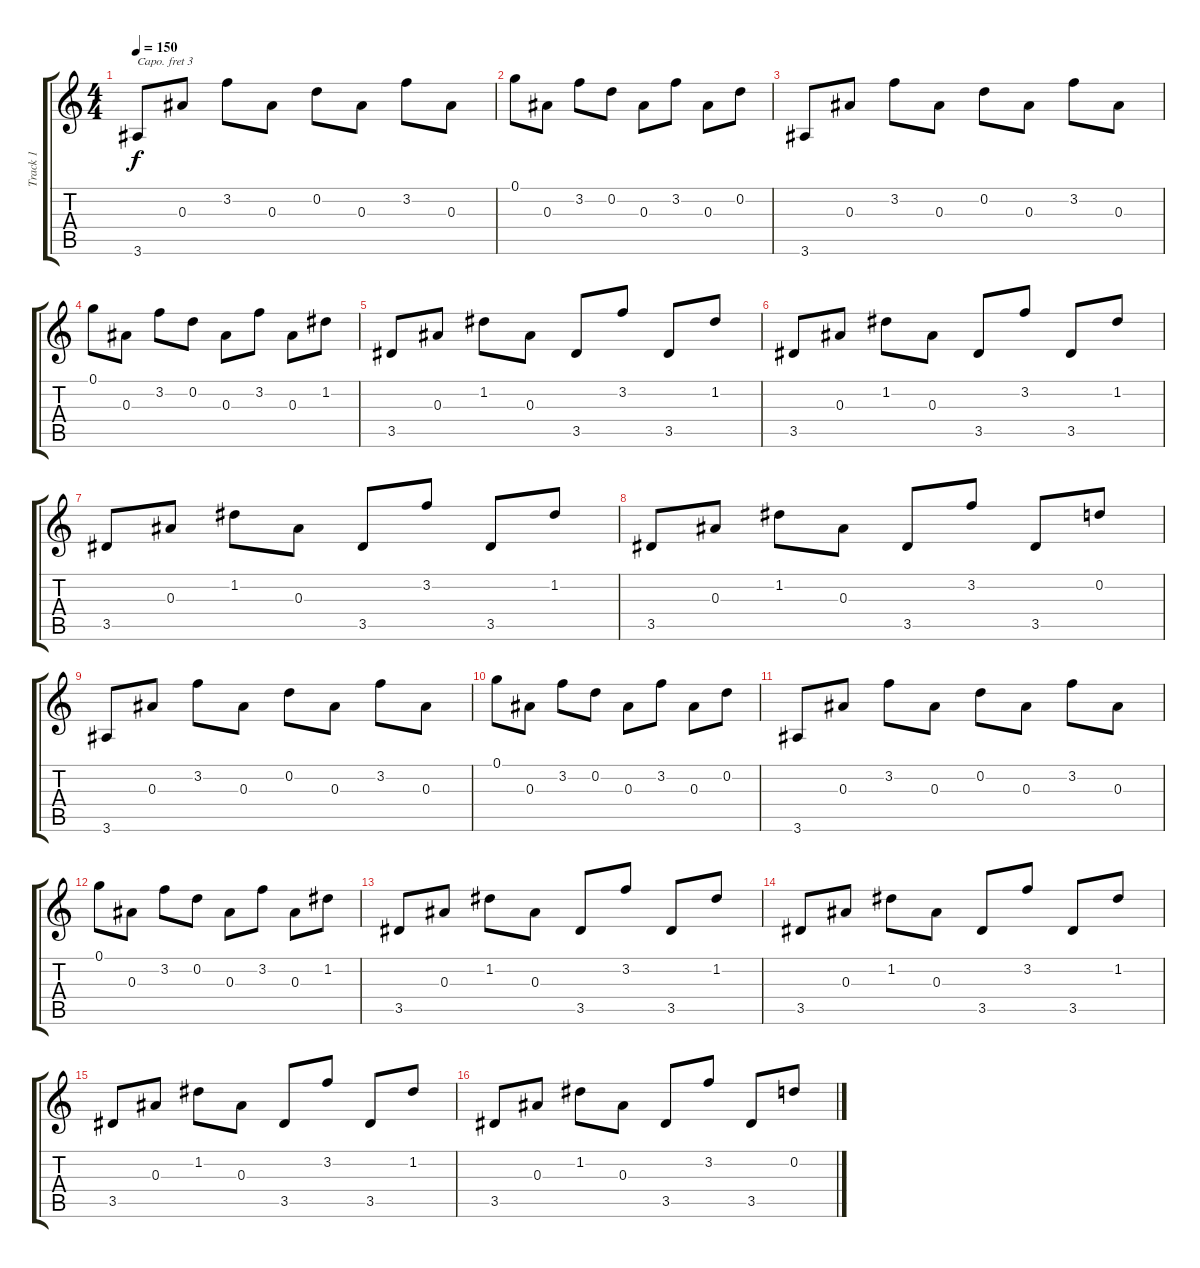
\track ("Track 1" "Track 1") {instrument acousticguitarsteel}
\staff {score tabs}
\capo 3
\tuning (E4 B3 G3 D3 A2 E2) {hide}
\ts (4 4)
\tempo 150
\clef g2
\ks c
3.6.8{dy f} 0.3.8 3.2.8 0.3.8 0.2.8 0.3.8 3.2.8 0.3.8 |
0.1.8 0.3.8 3.2.8 0.2.8 0.3.8 3.2.8 0.3.8 0.2.8 |
3.6.8 0.3.8 3.2.8 0.3.8 0.2.8 0.3.8 3.2.8 0.3.8 |
0.1.8 0.3.8 3.2.8 0.2.8 0.3.8 3.2.8 0.3.8 1.2.8 |
3.5.8 0.3.8 1.2.8 0.3.8 3.5.8 3.2.8 3.5.8 1.2.8 |
3.5.8 0.3.8 1.2.8 0.3.8 3.5.8 3.2.8 3.5.8 1.2.8 |
3.5.8 0.3.8 1.2.8 0.3.8 3.5.8 3.2.8 3.5.8 1.2.8 |
3.5.8 0.3.8 1.2.8 0.3.8 3.5.8 3.2.8 3.5.8 0.2.8 |
3.6.8 0.3.8 3.2.8 0.3.8 0.2.8 0.3.8 3.2.8 0.3.8 |
0.1.8 0.3.8 3.2.8 0.2.8 0.3.8 3.2.8 0.3.8 0.2.8 |
3.6.8 0.3.8 3.2.8 0.3.8 0.2.8 0.3.8 3.2.8 0.3.8 |
0.1.8 0.3.8 3.2.8 0.2.8 0.3.8 3.2.8 0.3.8 1.2.8 |
3.5.8 0.3.8 1.2.8 0.3.8 3.5.8 3.2.8 3.5.8 1.2.8 |
3.5.8 0.3.8 1.2.8 0.3.8 3.5.8 3.2.8 3.5.8 1.2.8 |
3.5.8 0.3.8 1.2.8 0.3.8 3.5.8 3.2.8 3.5.8 1.2.8 |
3.5.8 0.3.8 1.2.8 0.3.8 3.5.8 3.2.8 3.5.8 0.2.8
